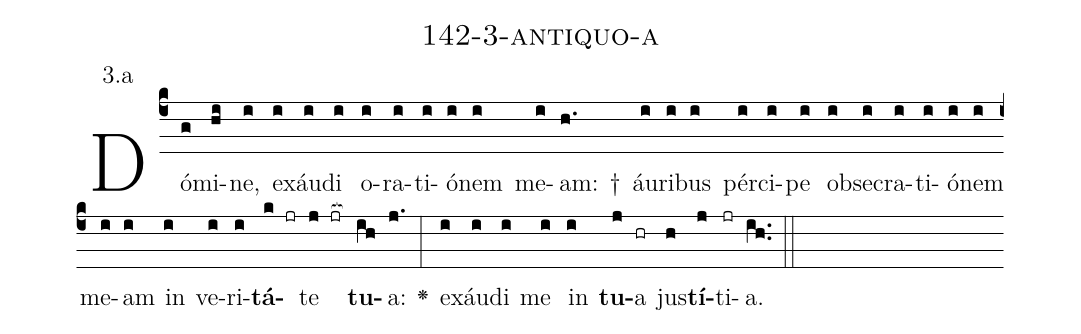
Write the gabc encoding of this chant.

name: 142-3-antiquo-a;
annotation: 3.a;
%%
(c4)Dó(g)mi(hi)ne,(i) ex(i)áu(i)di(i) o(i)ra(i)ti(i)ó(i)nem(i) me(i)am: †(h.) áu(i)ri(i)bus(i) pér(i)ci(i)pe(i) ob(i)se(i)cra(i)ti(i)ó(i)nem(i) me(i)am(i) in(i) ve(i)ri(i)<b>tá</b>(k jr)te(j jr[ocb:1{]) <b>tu</b>(ih[ocb:0}])a:(j.) <v>\greheightstar</v>(:) ex(i)áu(i)di(i) me(i) in(i) <b>tu</b>(j)a(hr) jus(h)<b>tí</b>(j)ti(jr)a.(ih..) (::)


%E(i) u(i) o(j) u(h) a(j) e.(ih..) (::)
